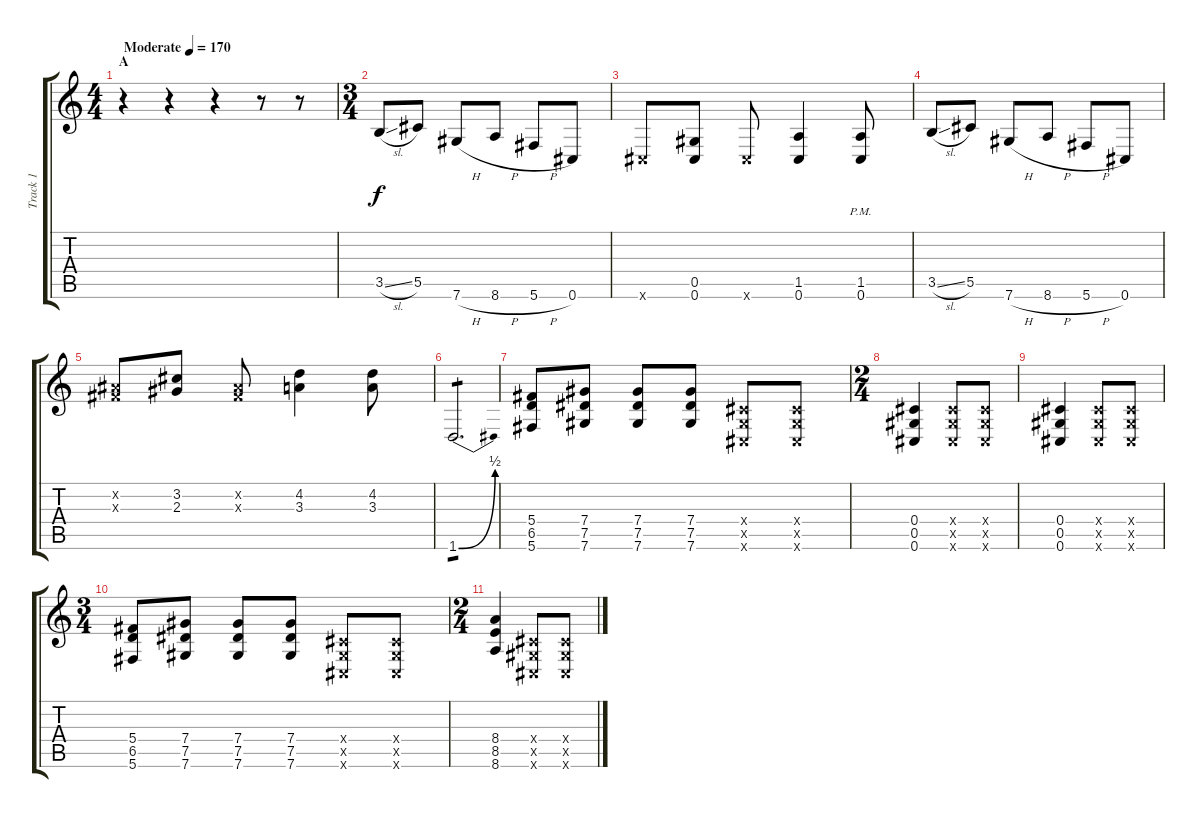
\track ("Track 1" "Track 1") {instrument distortionguitar}
\staff {score tabs}
\tuning (Eb4 Bb3 Gb3 Db3 Ab2 Db2) {hide}
\ts (4 4)
\section ("" "A")
\tempo (170 "Moderate")
\clef g2
\ks c
r.4{dy f instrument distortionguitar} r.4 r.4 r.8 r.8 |
\ts (3 4)
3.5{sl}.8 5.5.8 7.6{h}.8 8.6{h}.8 5.6{h}.8 0.6.8 |
0.6{x}.8 (0.5 0.6).8 0.6{x}.8 (1.5 0.6).4 (1.5{pm} 0.6{pm}).8 |
3.5{sl}.8 5.5.8 7.6{h}.8 8.6{h}.8 5.6{h}.8 0.6.8 |
(0.2{x} 0.3{x}).8 (3.2 2.3).8 (0.2{x} 0.3{x}).8 (4.2 3.3).4 (4.2 3.3).8 |
1.6{be (bend 0 0 60 2)}.2{d tp 1} |
(5.4 6.5 5.6).8 (7.4 7.5 7.6).8 (7.4 7.5 7.6).8 (7.4 7.5 7.6).8 (0.4{x} 0.5{x} 0.6{x}).8 (0.4{x} 0.5{x} 0.6{x}).8 |
\ts (2 4)
(0.4 0.5 0.6).4 (0.4{x} 0.5{x} 0.6{x}).8 (0.4{x} 0.5{x} 0.6{x}).8 |
(0.4 0.5 0.6).4 (0.4{x} 0.5{x} 0.6{x}).8 (0.4{x} 0.5{x} 0.6{x}).8 |
\ts (3 4)
(5.4 6.5 5.6).8 (7.4 7.5 7.6).8 (7.4 7.5 7.6).8 (7.4 7.5 7.6).8 (0.4{x} 0.5{x} 0.6{x}).8 (0.4{x} 0.5{x} 0.6{x}).8 |
\ts (2 4)
(8.4 8.5 8.6).4 (0.4{x} 0.5{x} 0.6{x}).8 (0.4{x} 0.5{x} 0.6{x}).8
